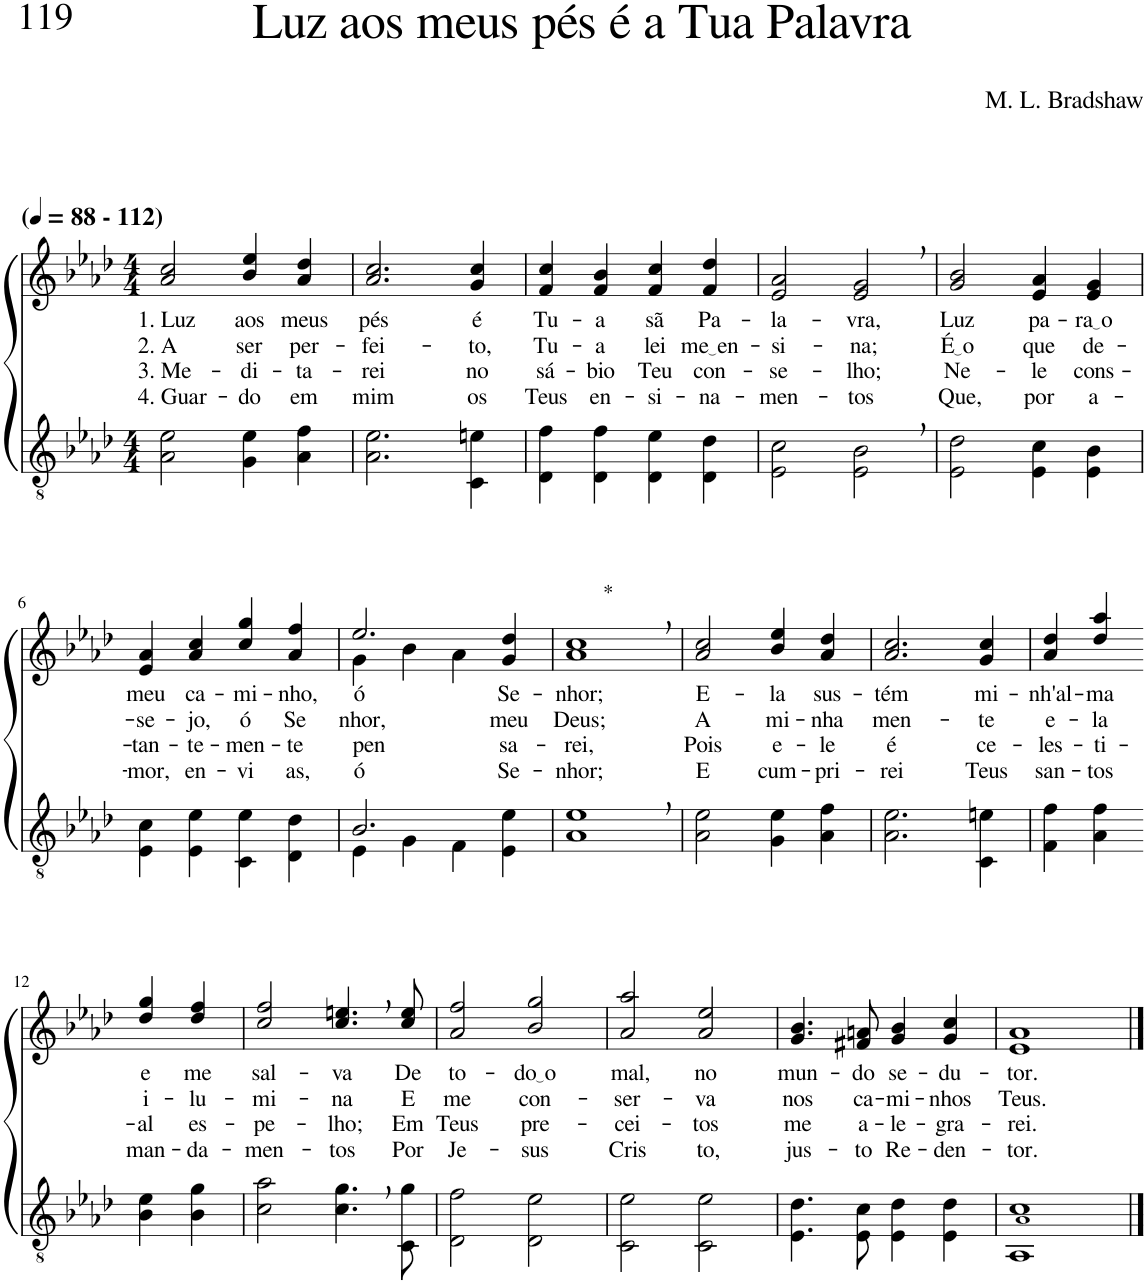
**kern	**kern	**text	**text	**text	**text
*part2	*part1	*part1	*part1	*part1	*part1
*staff2	*staff1	*staff1	*staff1	*staff1	*staff1
*I"Parte III e IV	*I"Parte I e II	*	*	*	*
*clefGv2	*clefG2	*	*	*	*
*Trd3c5	*Trd3c5	*	*	*	*
*k[b-e-a-d-]	*k[b-e-a-d-]	*	*	*	*
*M4/4	*M4/4	*	*	*	*
*MM88	*MM88	*	*	*	*
=1	=1	=1	=1	=1	=1
!	!LO:TX:a:B:t=(	!	!	!	!
!	!LO:TX:a:B:t=- 112)	!	!	!	!
!	!	!LO:LY:b	!LO:LY:b	!LO:LY:b	!LO:LY:b
2A-\ 2e-\	2a-/ 2cc/	1. Luz	2. A	3. Me-	4. Guar-
!	!	!LO:LY:b	!LO:LY:b	!LO:LY:b	!LO:LY:b
4G\ 4e-\	4b-/ 4ee-/	aos	ser	-di-	-do
!	!	!LO:LY:b	!LO:LY:b	!LO:LY:b	!LO:LY:b
4A-\ 4f\	4a-/ 4dd-/	meus	per-	-ta-	em
=2	=2	=2	=2	=2	=2
!	!	!LO:LY:b	!LO:LY:b	!LO:LY:b	!LO:LY:b
2.A-\ 2.e-\	2.a-/ 2.cc/	pés	-fei-	-rei	mim
!	!	!LO:LY:b	!LO:LY:b	!LO:LY:b	!LO:LY:b
4C\ 4en\	4g/ 4cc/	é	-to,	no	os
=3	=3	=3	=3	=3	=3
!	!	!LO:LY:b	!LO:LY:b	!LO:LY:b	!LO:LY:b
4D-\ 4f\	4f/ 4cc/	Tu-	Tu-	sá-	Teus
!	!	!LO:LY:b	!LO:LY:b	!LO:LY:b	!LO:LY:b
4D-\ 4f\	4f/ 4b-/	-a	-a	-bio	en-
!	!	!LO:LY:b	!LO:LY:b	!LO:LY:b	!LO:LY:b
4D-\ 4e-\	4f/ 4cc/	sã	lei	Teu	-si-
!	!	!LO:LY:b	!LO:LY:b	!LO:LY:b	!LO:LY:b
4D-\ 4d-\	4f/ 4dd-/	Pa-	me en	con-	-na-
=4	=4	=4	=4	=4	=4
!	!	!LO:LY:b	!LO:LY:b	!LO:LY:b	!LO:LY:b
2E-\ 2c\	2e-/ 2a-/	-la-	-si-	-se-	-men-
!	!	!LO:LY:b	!LO:LY:b	!LO:LY:b	!LO:LY:b
2E-\, 2B-\,	2e-/, 2g/,	-vra,	-na;	-lho;	-tos
=5	=5	=5	=5	=5	=5
!	!	!LO:LY:b	!LO:LY:b	!LO:LY:b	!LO:LY:b
2E-\ 2d-\	2g/ 2b-/	Luz	É o	Ne-	Que,
!	!	!LO:LY:b	!LO:LY:b	!LO:LY:b	!LO:LY:b
4E-\ 4c\	4e-/ 4a-/	pa-	que	-le	por
!	!	!LO:LY:b	!LO:LY:b	!LO:LY:b	!LO:LY:b
4E-\ 4B-\	4e-/ 4g/	ra o	de-	cons-	a-
!!LO:LB:g=z
=6	=6	=6	=6	=6	=6
!	!	!LO:LY:b	!LO:LY:b	!LO:LY:b	!LO:LY:b
4E-\ 4c\	4e-/ 4a-/	meu	-se-	-tan-	-mor,
!	!	!LO:LY:b	!LO:LY:b	!LO:LY:b	!LO:LY:b
4E-\ 4e-\	4a-/ 4cc/	ca-	-jo,	-te-	en-
!	!	!LO:LY:b	!LO:LY:b	!LO:LY:b	!LO:LY:b
4C\ 4e-\	4cc/ 4gg/	-mi-	ó	-men-	-vi
!	!	!LO:LY:b	!LO:LY:b	!LO:LY:b	!LO:LY:b
4D-\ 4d-\	4a-/ 4ff/	-nho,	Se-	-te	as,
=7	=7	=7	=7	=7	=7
*^	*^	*	*	*	*
!	!	!	!	!LO:LY:b	!LO:LY:b	!LO:LY:b	!LO:LY:b
2.B-/	4E-\	2.ee-/	4g\	ó	-nhor,	pen-	ó
.	4G\	.	4b-\	.	.	.	.
.	4F\	.	4a-\	.	.	.	.
!	!	!	!	!LO:LY:b	!LO:LY:b	!LO:LY:b	!LO:LY:b
4ryy	4E-\ 4e-\	4g/ 4dd-/	4ryy	Se-	meu	-sa-	Se-
=8	=8	=8	=8	=8	=8	=8	=8
!	!	!LO:TX:a:t=*	!	!	!	!	!
!	!	!	!	!LO:LY:b	!LO:LY:b	!LO:LY:b	!LO:LY:b
*v	*v	*	*	*	*	*	*
*	*v	*v	*	*	*	*
1A-, 1e-,	1a-, 1cc,	-nhor;	Deus;	-rei,	-nhor;
=9	=9	=9	=9	=9	=9
!	!	!LO:LY:b	!LO:LY:b	!LO:LY:b	!LO:LY:b
2A-\ 2e-\	2a-/ 2cc/	E-	A	Pois	E
!	!	!LO:LY:b	!LO:LY:b	!LO:LY:b	!LO:LY:b
4G\ 4e-\	4b-/ 4ee-/	-la	mi-	e-	cum-
!	!	!LO:LY:b	!LO:LY:b	!LO:LY:b	!LO:LY:b
4A-\ 4f\	4a-/ 4dd-/	sus-	-nha	-le	-pri-
=10	=10	=10	=10	=10	=10
!	!	!LO:LY:b	!LO:LY:b	!LO:LY:b	!LO:LY:b
2.A-\ 2.e-\	2.a-/ 2.cc/	-tém	men-	é	-rei
!	!	!LO:LY:b	!LO:LY:b	!LO:LY:b	!LO:LY:b
4C\ 4en\	4g/ 4cc/	mi-	-te	ce-	Teus
=11	=11	=11	=11	=11	=11
!	!	!LO:LY:b	!LO:LY:b	!LO:LY:b	!LO:LY:b
4F\ 4f\	4a-/ 4dd-/	-nh'al-	e-	-les-	san-
!	!	!LO:LY:b	!LO:LY:b	!LO:LY:b	!LO:LY:b
4A-\ 4f\	4dd-/ 4aa-/	-ma	-la	-ti-	-tos
!!LO:LB:g=z
=12-	=12-	=12-	=12-	=12-	=12-
!	!	!LO:LY:b	!LO:LY:b	!LO:LY:b	!LO:LY:b
4B-\ 4e-\	4dd-/ 4gg/	e	i-	-al	man-
!	!	!LO:LY:b	!LO:LY:b	!LO:LY:b	!LO:LY:b
4B-\ 4g\	4dd-/ 4ff/	me	-lu-	es-	-da-
=13	=13	=13	=13	=13	=13
!	!	!LO:LY:b	!LO:LY:b	!LO:LY:b	!LO:LY:b
2c\ 2a-\	2cc/ 2ff/	sal-	-mi-	-pe-	-men-
!	!	!LO:LY:b	!LO:LY:b	!LO:LY:b	!LO:LY:b
4.c\, 4.g\,	4.cc/, 4.een/,	-va	-na	-lho;	-tos
!	!	!LO:LY:b	!LO:LY:b	!LO:LY:b	!LO:LY:b
8C\ 8g\	8cc/ 8ee/	De	E	Em	Por
=14	=14	=14	=14	=14	=14
!	!	!LO:LY:b	!LO:LY:b	!LO:LY:b	!LO:LY:b
2D-\ 2f\	2a-/ 2ff/	to-	me	Teus	Je-
!	!	!LO:LY:b	!LO:LY:b	!LO:LY:b	!LO:LY:b
2D-\ 2e-\	2b-/ 2gg/	do o	con-	pre-	-sus
=15	=15	=15	=15	=15	=15
!	!	!LO:LY:b	!LO:LY:b	!LO:LY:b	!LO:LY:b
2C\ 2e-\	2a-/ 2aa-/	mal,	-ser-	-cei-	Cris
!	!	!LO:LY:b	!LO:LY:b	!LO:LY:b	!LO:LY:b
2C\ 2e-\	2a-/ 2ee-/	no	-va	-tos	to,
=16	=16	=16	=16	=16	=16
!	!	!LO:LY:b	!LO:LY:b	!LO:LY:b	!LO:LY:b
4.E-\ 4.d-\	4.g/ 4.b-/	mun-	nos	me	jus-
!	!	!LO:LY:b	!LO:LY:b	!LO:LY:b	!LO:LY:b
8E-\ 8c\	8f#X/ 8an/	-do	ca-	a-	-to
!	!	!LO:LY:b	!LO:LY:b	!LO:LY:b	!LO:LY:b
4E-\ 4d-\	4g/ 4b-/	se-	-mi-	-le-	Re-
!	!	!LO:LY:b	!LO:LY:b	!LO:LY:b	!LO:LY:b
4E-\ 4d-\	4g/ 4cc/	-du-	-nhos	-gra-	-den-
=17	=17	=17	=17	=17	=17
!	!	!LO:LY:b	!LO:LY:b	!LO:LY:b	!LO:LY:b
1AA- 1A-! 1c	1e- 1a-	-tor.	Teus.	-rei.	-tor.
==	==	==	==	==	==
*-	*-	*-	*-	*-	*-
